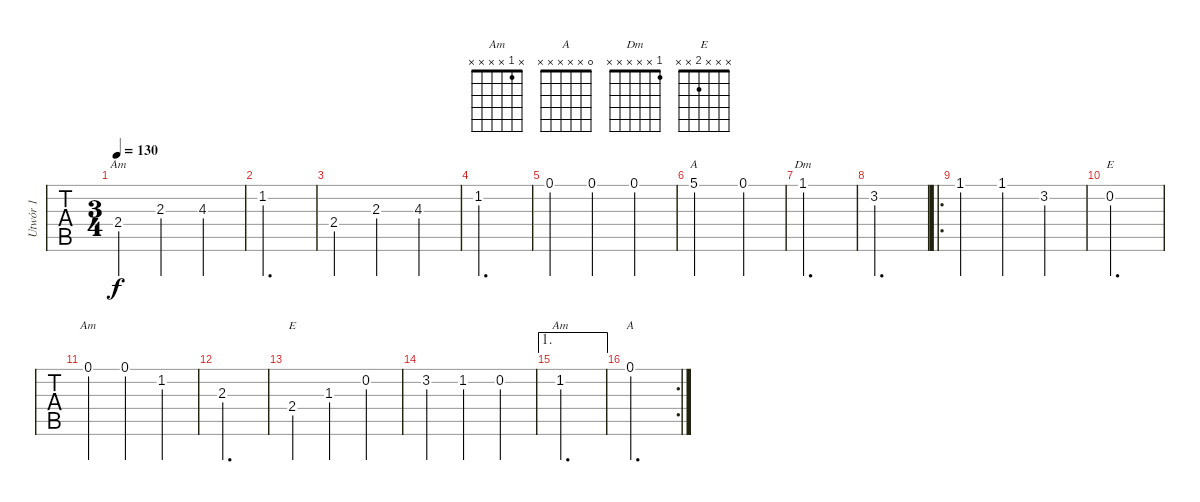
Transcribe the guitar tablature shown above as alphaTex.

\track ("Utwór 1" "Utwór 1") {instrument acousticguitarsteel}
\staff {tabs}
\tuning (E4 B3 G3 D3 A2 E2) {hide}
\chord ("Am" x x x 2 x x)
\chord ("A" 5 x x x x x)
\chord ("Dm" 1 x x x x x)
\chord ("E" x 0 x x x x)
\chord ("Am" 0 x x x x x)
\chord ("E" x x x 2 x x)
\chord ("Am" x 1 x x x x)
\chord ("A" 0 x x x x x)
\ts (3 4)
\tempo 130
\clef g2
\ks c
2.4.4{ch "Am" dy f instrument acousticguitarsteel} 2.3.4 4.3.4 |
1.2.2{d} |
2.4.4 2.3.4 4.3.4 |
1.2.2{d} |
0.1.4 0.1.4 0.1.4 |
5.1.2{ch "A"} 0.1.4 |
1.1.2{d ch "Dm"} |
3.2.2{d} |
\ro
1.1.4 1.1.4 3.2.4 |
0.2.2{d ch "E"} |
0.1.4{ch "Am"} 0.1.4 1.2.4 |
2.3.2{d} |
2.4.4{ch "E"} 1.3.4 0.2.4 |
3.2.4 1.2.4 0.2.4 |
\ae 1
1.2.2{d ch "Am"} |
\rc 2
0.1.2{d ch "A"}
